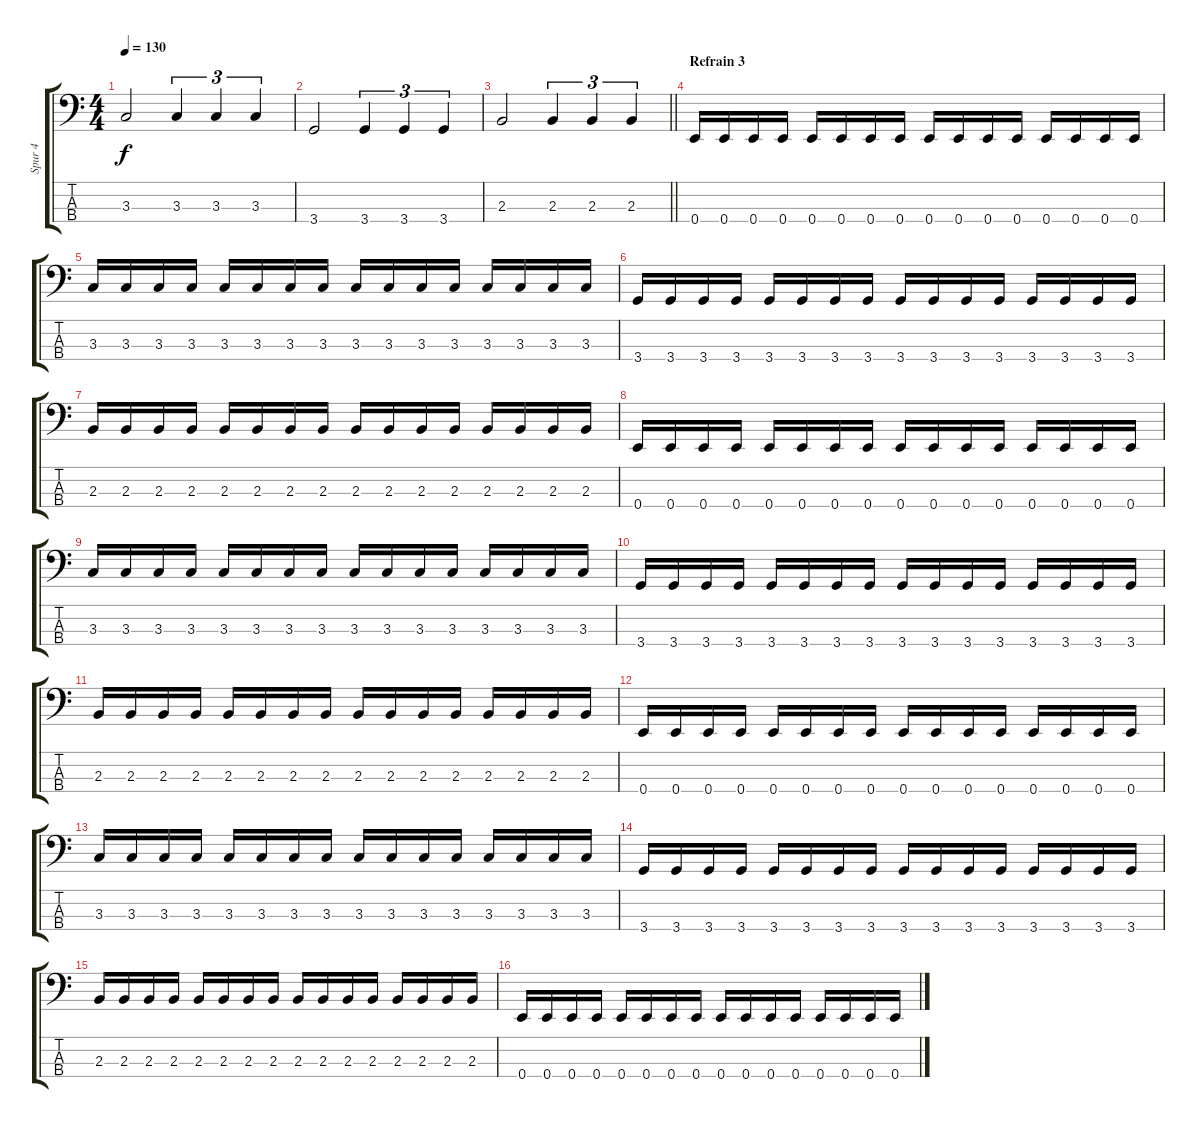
\track ("Spur 4" "Spur 4") {instrument electricbassfinger}
\staff {score tabs}
\tuning (G2 D2 A1 E1) {hide}
\ts (4 4)
\tempo 130
\clef f4
\ks c
3.3.2{dy f} 3.3.4{tu (3 2)} 3.3.4{tu (3 2)} 3.3.4{tu (3 2)} |
3.4.2 3.4.4{tu (3 2)} 3.4.4{tu (3 2)} 3.4.4{tu (3 2)} |
\barLineRight lightlight
2.3.2 2.3.4{tu (3 2)} 2.3.4{tu (3 2)} 2.3.4{tu (3 2)} |
\section ("" "Refrain 3")
0.4.16 0.4.16 0.4.16 0.4.16 0.4.16 0.4.16 0.4.16 0.4.16 0.4.16 0.4.16 0.4.16 0.4.16 0.4.16 0.4.16 0.4.16 0.4.16 |
3.3.16 3.3.16 3.3.16 3.3.16 3.3.16 3.3.16 3.3.16 3.3.16 3.3.16 3.3.16 3.3.16 3.3.16 3.3.16 3.3.16 3.3.16 3.3.16 |
3.4.16 3.4.16 3.4.16 3.4.16 3.4.16 3.4.16 3.4.16 3.4.16 3.4.16 3.4.16 3.4.16 3.4.16 3.4.16 3.4.16 3.4.16 3.4.16 |
2.3.16 2.3.16 2.3.16 2.3.16 2.3.16 2.3.16 2.3.16 2.3.16 2.3.16 2.3.16 2.3.16 2.3.16 2.3.16 2.3.16 2.3.16 2.3.16 |
0.4.16 0.4.16 0.4.16 0.4.16 0.4.16 0.4.16 0.4.16 0.4.16 0.4.16 0.4.16 0.4.16 0.4.16 0.4.16 0.4.16 0.4.16 0.4.16 |
3.3.16 3.3.16 3.3.16 3.3.16 3.3.16 3.3.16 3.3.16 3.3.16 3.3.16 3.3.16 3.3.16 3.3.16 3.3.16 3.3.16 3.3.16 3.3.16 |
3.4.16 3.4.16 3.4.16 3.4.16 3.4.16 3.4.16 3.4.16 3.4.16 3.4.16 3.4.16 3.4.16 3.4.16 3.4.16 3.4.16 3.4.16 3.4.16 |
2.3.16 2.3.16 2.3.16 2.3.16 2.3.16 2.3.16 2.3.16 2.3.16 2.3.16 2.3.16 2.3.16 2.3.16 2.3.16 2.3.16 2.3.16 2.3.16 |
0.4.16 0.4.16 0.4.16 0.4.16 0.4.16 0.4.16 0.4.16 0.4.16 0.4.16 0.4.16 0.4.16 0.4.16 0.4.16 0.4.16 0.4.16 0.4.16 |
3.3.16 3.3.16 3.3.16 3.3.16 3.3.16 3.3.16 3.3.16 3.3.16 3.3.16 3.3.16 3.3.16 3.3.16 3.3.16 3.3.16 3.3.16 3.3.16 |
3.4.16 3.4.16 3.4.16 3.4.16 3.4.16 3.4.16 3.4.16 3.4.16 3.4.16 3.4.16 3.4.16 3.4.16 3.4.16 3.4.16 3.4.16 3.4.16 |
2.3.16 2.3.16 2.3.16 2.3.16 2.3.16 2.3.16 2.3.16 2.3.16 2.3.16 2.3.16 2.3.16 2.3.16 2.3.16 2.3.16 2.3.16 2.3.16 |
0.4.16 0.4.16 0.4.16 0.4.16 0.4.16 0.4.16 0.4.16 0.4.16 0.4.16 0.4.16 0.4.16 0.4.16 0.4.16 0.4.16 0.4.16 0.4.16
